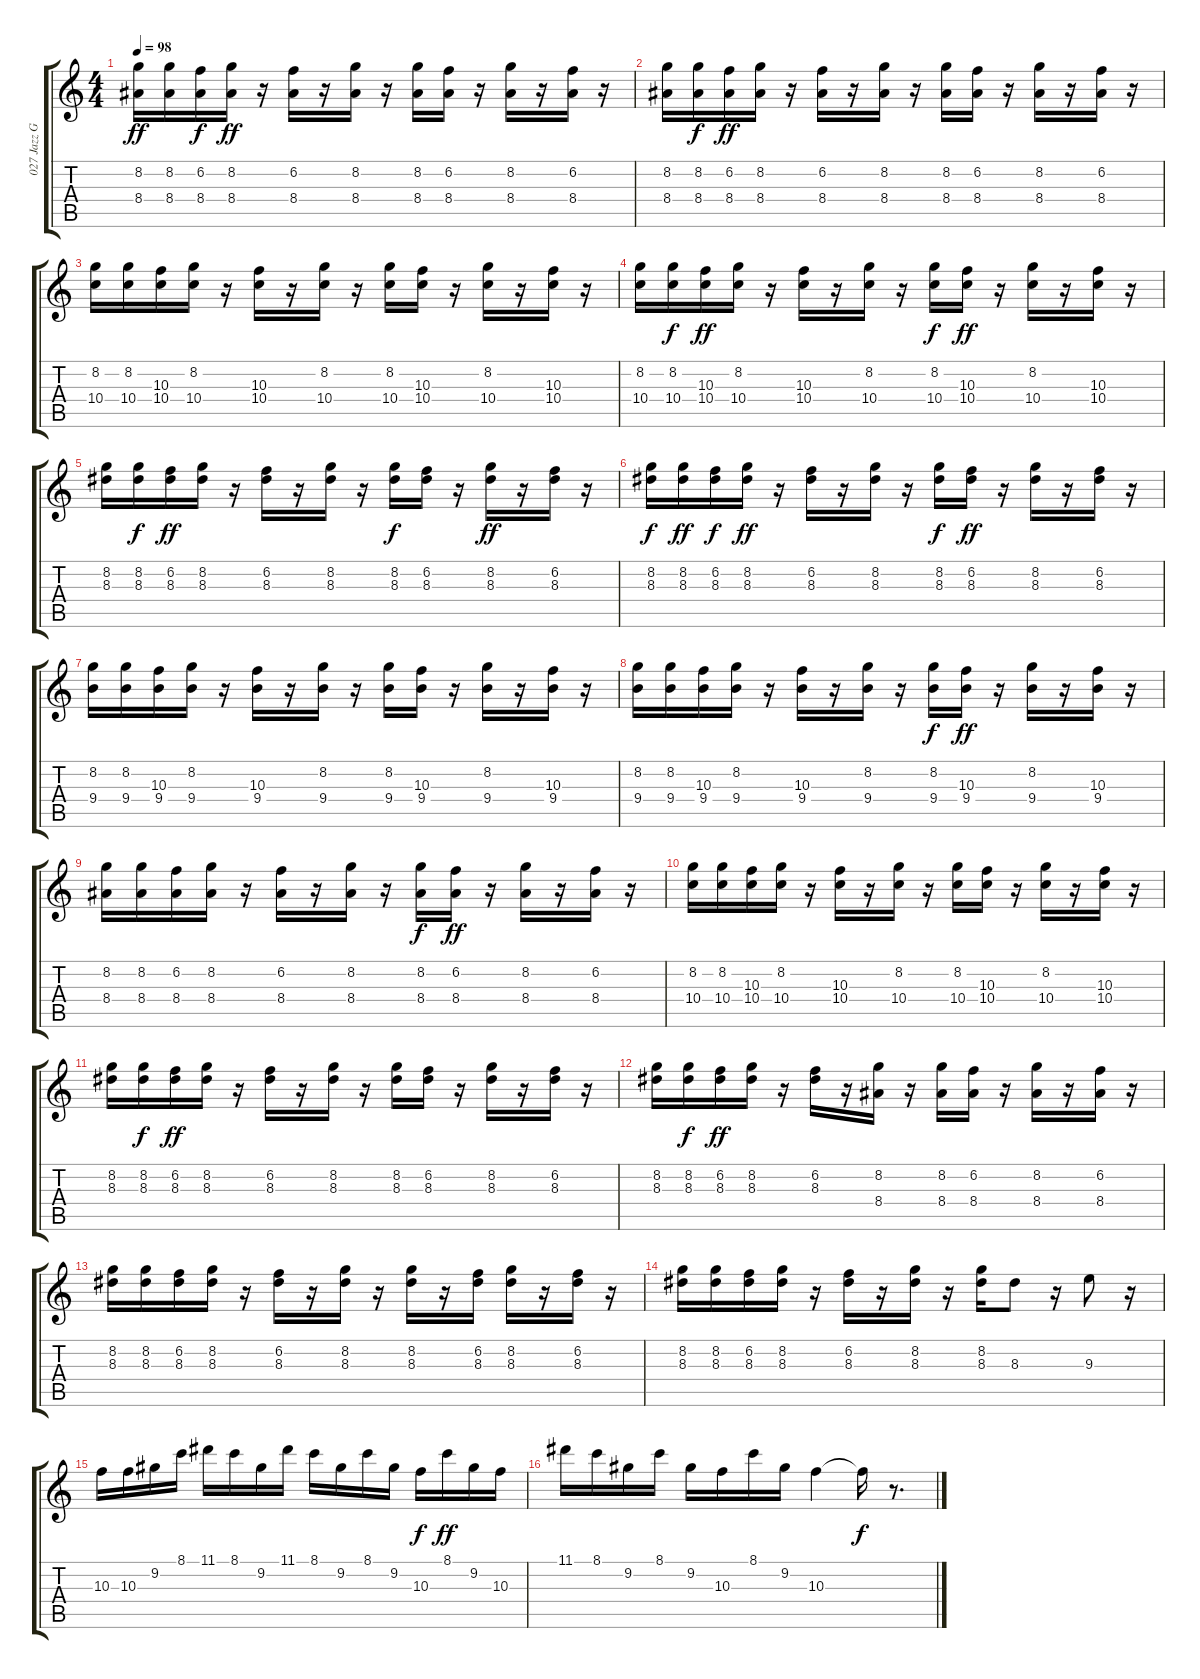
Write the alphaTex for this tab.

\track ("027 Jazz Guitar                         " "027 Jazz G") {instrument electricguitarjazz}
\staff {score tabs}
\tuning (E4 B3 G3 D3 A2 E2) {hide}
\ts (4 4)
\tempo 98
\clef g2
\ks c
(8.2 8.4).16{dy ff} (8.2 8.4).16 (6.2 8.4).16{dy f} (8.2 8.4).16{dy ff} r.16 (6.2 8.4).16 r.16 (8.2 8.4).16 r.16 (8.2 8.4).16 (6.2 8.4).16 r.16 (8.2 8.4).16 r.16 (6.2 8.4).16 r.16 |
(8.2 8.4).16 (8.2 8.4).16{dy f} (6.2 8.4).16{dy ff} (8.2 8.4).16 r.16 (6.2 8.4).16 r.16 (8.2 8.4).16 r.16 (8.2 8.4).16 (6.2 8.4).16 r.16 (8.2 8.4).16 r.16 (6.2 8.4).16 r.16 |
(8.2 10.4).16 (8.2 10.4).16 (10.3 10.4).16 (8.2 10.4).16 r.16 (10.3 10.4).16 r.16 (8.2 10.4).16 r.16 (8.2 10.4).16 (10.3 10.4).16 r.16 (8.2 10.4).16 r.16 (10.3 10.4).16 r.16 |
(8.2 10.4).16 (8.2 10.4).16{dy f} (10.3 10.4).16{dy ff} (8.2 10.4).16 r.16 (10.3 10.4).16 r.16 (8.2 10.4).16 r.16 (8.2 10.4).16{dy f} (10.3 10.4).16{dy ff} r.16 (8.2 10.4).16 r.16 (10.3 10.4).16 r.16 |
(8.2 8.3).16 (8.2 8.3).16{dy f} (6.2 8.3).16{dy ff} (8.2 8.3).16 r.16 (6.2 8.3).16 r.16 (8.2 8.3).16 r.16 (8.2 8.3).16{dy f} (6.2 8.3).16 r.16 (8.2 8.3).16{dy ff} r.16 (6.2 8.3).16 r.16 |
(8.2 8.3).16{dy f} (8.2 8.3).16{dy ff} (6.2 8.3).16{dy f} (8.2 8.3).16{dy ff} r.16 (6.2 8.3).16 r.16 (8.2 8.3).16 r.16 (8.2 8.3).16{dy f} (6.2 8.3).16{dy ff} r.16 (8.2 8.3).16 r.16 (6.2 8.3).16 r.16 |
(8.2 9.4).16 (8.2 9.4).16 (10.3 9.4).16 (8.2 9.4).16 r.16 (10.3 9.4).16 r.16 (8.2 9.4).16 r.16 (8.2 9.4).16 (10.3 9.4).16 r.16 (8.2 9.4).16 r.16 (10.3 9.4).16 r.16 |
(8.2 9.4).16 (8.2 9.4).16 (10.3 9.4).16 (8.2 9.4).16 r.16 (10.3 9.4).16 r.16 (8.2 9.4).16 r.16 (8.2 9.4).16{dy f} (10.3 9.4).16{dy ff} r.16 (8.2 9.4).16 r.16 (10.3 9.4).16 r.16 |
(8.2 8.4).16 (8.2 8.4).16 (6.2 8.4).16 (8.2 8.4).16 r.16 (6.2 8.4).16 r.16 (8.2 8.4).16 r.16 (8.2 8.4).16{dy f} (6.2 8.4).16{dy ff} r.16 (8.2 8.4).16 r.16 (6.2 8.4).16 r.16 |
(8.2 10.4).16 (8.2 10.4).16 (10.3 10.4).16 (8.2 10.4).16 r.16 (10.3 10.4).16 r.16 (8.2 10.4).16 r.16 (8.2 10.4).16 (10.3 10.4).16 r.16 (8.2 10.4).16 r.16 (10.3 10.4).16 r.16 |
(8.2 8.3).16 (8.2 8.3).16{dy f} (6.2 8.3).16{dy ff} (8.2 8.3).16 r.16 (6.2 8.3).16 r.16 (8.2 8.3).16 r.16 (8.2 8.3).16 (6.2 8.3).16 r.16 (8.2 8.3).16 r.16 (6.2 8.3).16 r.16 |
(8.2 8.3).16 (8.2 8.3).16{dy f} (6.2 8.3).16{dy ff} (8.2 8.3).16 r.16 (6.2 8.3).16 r.16 (8.2 8.4).16 r.16 (8.2 8.4).16 (6.2 8.4).16 r.16 (8.2 8.4).16 r.16 (6.2 8.4).16 r.16 |
(8.2 8.3).16 (8.2 8.3).16 (6.2 8.3).16 (8.2 8.3).16 r.16 (6.2 8.3).16 r.16 (8.2 8.3).16 r.16 (8.2 8.3).16 r.16 (6.2 8.3).16 (8.2 8.3).16 r.16 (6.2 8.3).16 r.16 |
(8.2 8.3).16 (8.2 8.3).16 (6.2 8.3).16 (8.2 8.3).16 r.16 (6.2 8.3).16 r.16 (8.2 8.3).16 r.16 (8.2 8.3).16 8.3.8 r.16 9.3.8 r.16 |
10.3.16 10.3.16 9.2.16 8.1.16 11.1.16 8.1.16 9.2.16 11.1.16 8.1.16 9.2.16 8.1.16 9.2.16 10.3.16{dy f} 8.1.16{dy ff} 9.2.16 10.3.16 |
11.1.16 8.1.16 9.2.16 8.1.16 9.2.16 10.3.16 8.1.16 9.2.16 10.3.4 10.3{t}.16{dy f} r.8{d}
